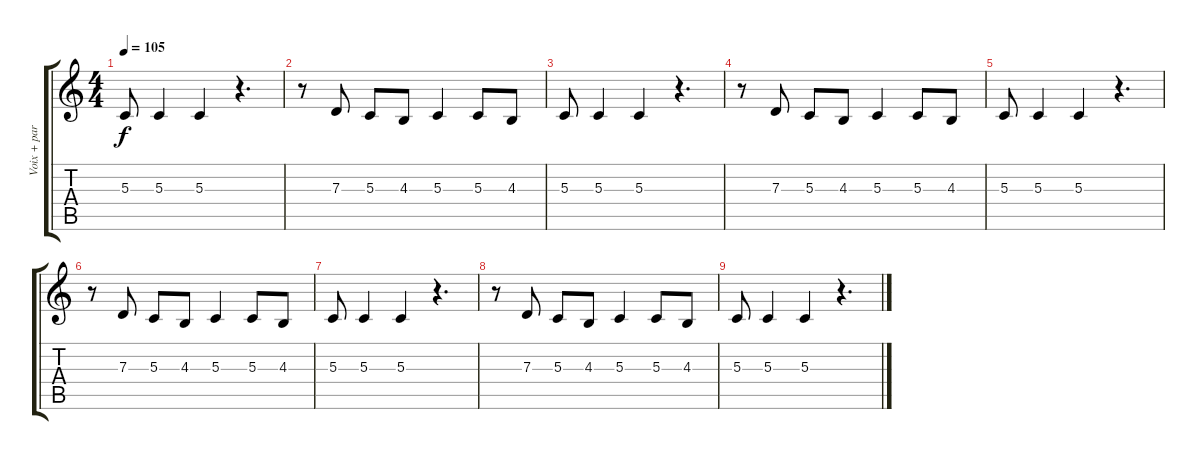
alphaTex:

\track ("Voix + paroles" "Voix + par") {instrument voiceoohs}
\staff {score tabs}
\tuning (E4 B3 G3 D3 A2 E2) {hide}
\ts (4 4)
\tempo 105
\clef g2
\ks c
5.3.8{dy f} 5.3.4 5.3.4 r.4{d} |
r.8 7.3.8 5.3.8 4.3.8 5.3.4 5.3.8 4.3.8 |
5.3.8 5.3.4 5.3.4 r.4{d} |
r.8 7.3.8 5.3.8 4.3.8 5.3.4 5.3.8 4.3.8 |
5.3.8 5.3.4 5.3.4 r.4{d} |
r.8 7.3.8 5.3.8 4.3.8 5.3.4 5.3.8 4.3.8 |
5.3.8 5.3.4 5.3.4 r.4{d} |
r.8{volume 0} 7.3.8 5.3.8 4.3.8 5.3.4 5.3.8 4.3.8 |
5.3.8 5.3.4 5.3.4 r.4{d}
